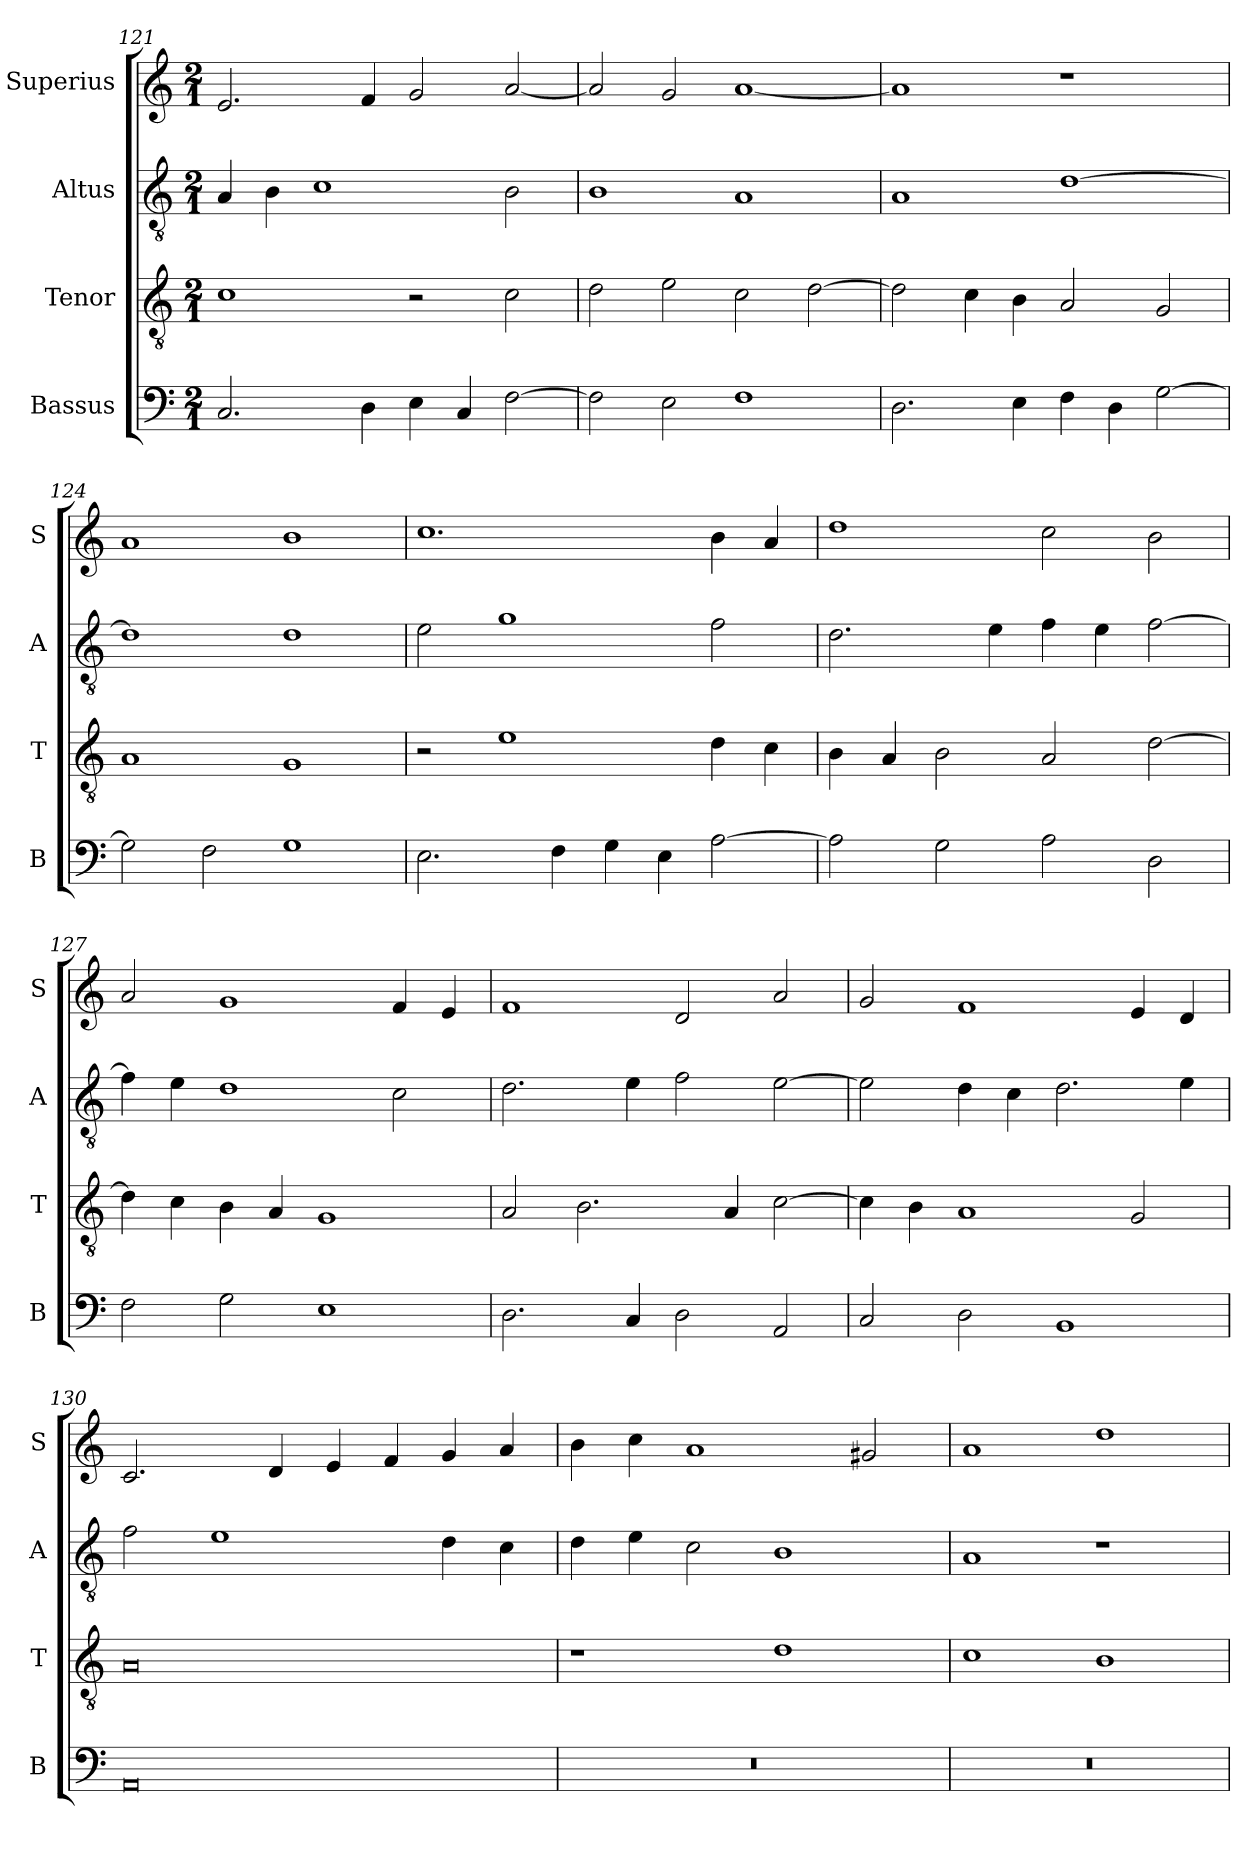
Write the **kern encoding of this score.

**kern	**kern	**kern	**kern
*part4	*part3	*part2	*part1
*staff4	*staff3	*staff2	*staff1
*I"Bassus	*I"Tenor	*I"Altus	*I"Superius
*I'B	*I'T	*I'A	*I'S
*clefF4	*clefGv2	*clefGv2	*clefG2
*k[]	*k[]	*k[]	*k[]
*M2/1	*M2/1	*M2/1	*M2/1
=121	=121	=121	=121
2.C/	1c	4A/	2.e/
.	.	4B\	.
.	.	1c	.
4D\	.	.	4f/
4E\	2r	.	2g/
4C/	.	.	.
[2F\	2c\	2B\	[2a/
=122	=122	=122	=122
2F\]	2d\	1B	2a/]
2E\	2e\	.	2g/
1F	2c\	1A	[1a
.	[2d\	.	.
=123	=123	=123	=123
2.D\	2d\]	1A	1a]
.	4c\	.	.
4E\	4B\	.	.
4F\	2A/	[1d	1r
4D\	.	.	.
[2G\	2G/	.	.
=124	=124	=124	=124
2G\]	1A	1d]	1a
2F\	.	.	.
1G	1G	1d	1b
=125	=125	=125	=125
2.E\	2r	2e\	1.cc
.	1e	1g	.
4F\	.	.	.
4G\	.	.	.
4E\	.	.	.
[2A\	4d\	2f\	4b\
.	4c\	.	4a/
=126	=126	=126	=126
2A\]	4B\	2.d\	1dd
.	4A/	.	.
2G\	2B\	.	.
.	.	4e\	.
2A\	2A/	4f\	2cc\
.	.	4e\	.
2D\	[2d\	[2f\	2b\
=127	=127	=127	=127
2F\	4d\]	4f\]	2a/
.	4c\	4e\	.
2G\	4B\	1d	1g
.	4A/	.	.
1E	1G	.	.
.	.	2c\	4f/
.	.	.	4e/
=128	=128	=128	=128
2.D\	2A/	2.d\	1f
.	2.B\	.	.
4C/	.	4e\	.
2D\	.	2f\	2d/
.	4A/	.	.
2AA/	[2c\	[2e\	2a/
=129	=129	=129	=129
2C/	4c\]	2e\]	2g/
.	4B\	.	.
2D\	1A	4d\	1f
.	.	4c\	.
1BB	.	2.d\	.
.	2G/	.	4e/
.	.	4e\	4d/
=130	=130	=130	=130
0AA	0A	2f\	2.c/
.	.	1e	.
.	.	.	4d/
.	.	.	4e/
.	.	.	4f/
.	.	4d\	4g/
.	.	4c\	4a/
=131	=131	=131	=131
0r	1r	4d\	4b\
.	.	4e\	4cc\
.	.	2c\	1a
.	1d	1B	.
.	.	.	2g#X/
=132	=132	=132	=132
0r	1c	1A	1a
.	1B	1r	1dd
=	=	=	=
*-	*-	*-	*-
